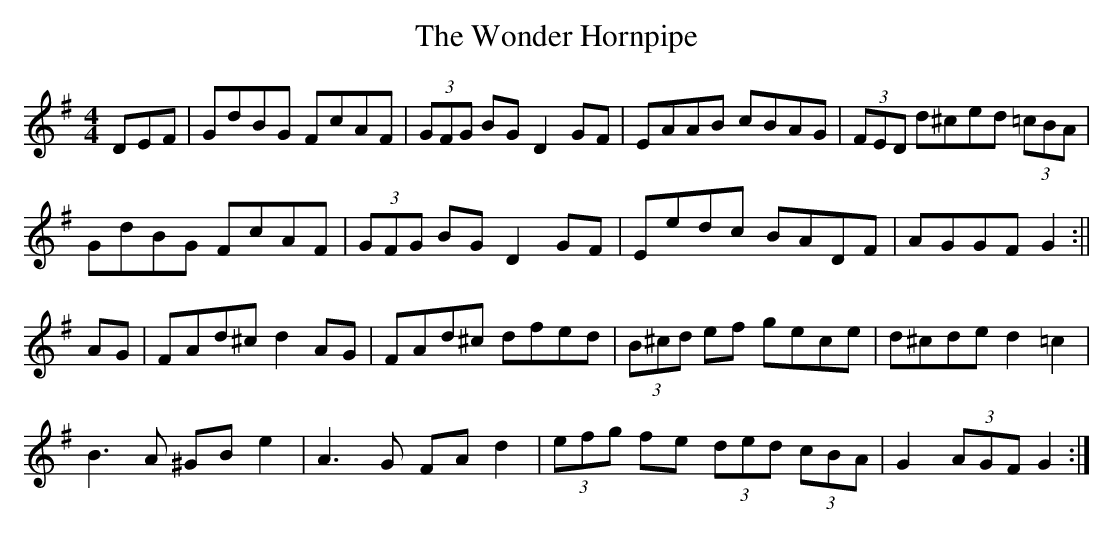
X:1
T:Wonder Hornpipe, The
M:4/4
L:1/8
K:G
DEF|GdBG FcAF|(3GFG BG D2GF|EAAB cBAG|(3FED d^ced (3=cBA|!
GdBG FcAF|(3GFG BG D2GF|Eedc BADF|AGGF G2:||!
AG|FAd^c d2AG|FAd^c dfed|(3B^cd ef gece|d^cde d2 =c2|!
B3A ^GBe2|A3G FAd2|(3efg fe (3ded (3cBA|G2(3AGF G2:|!
